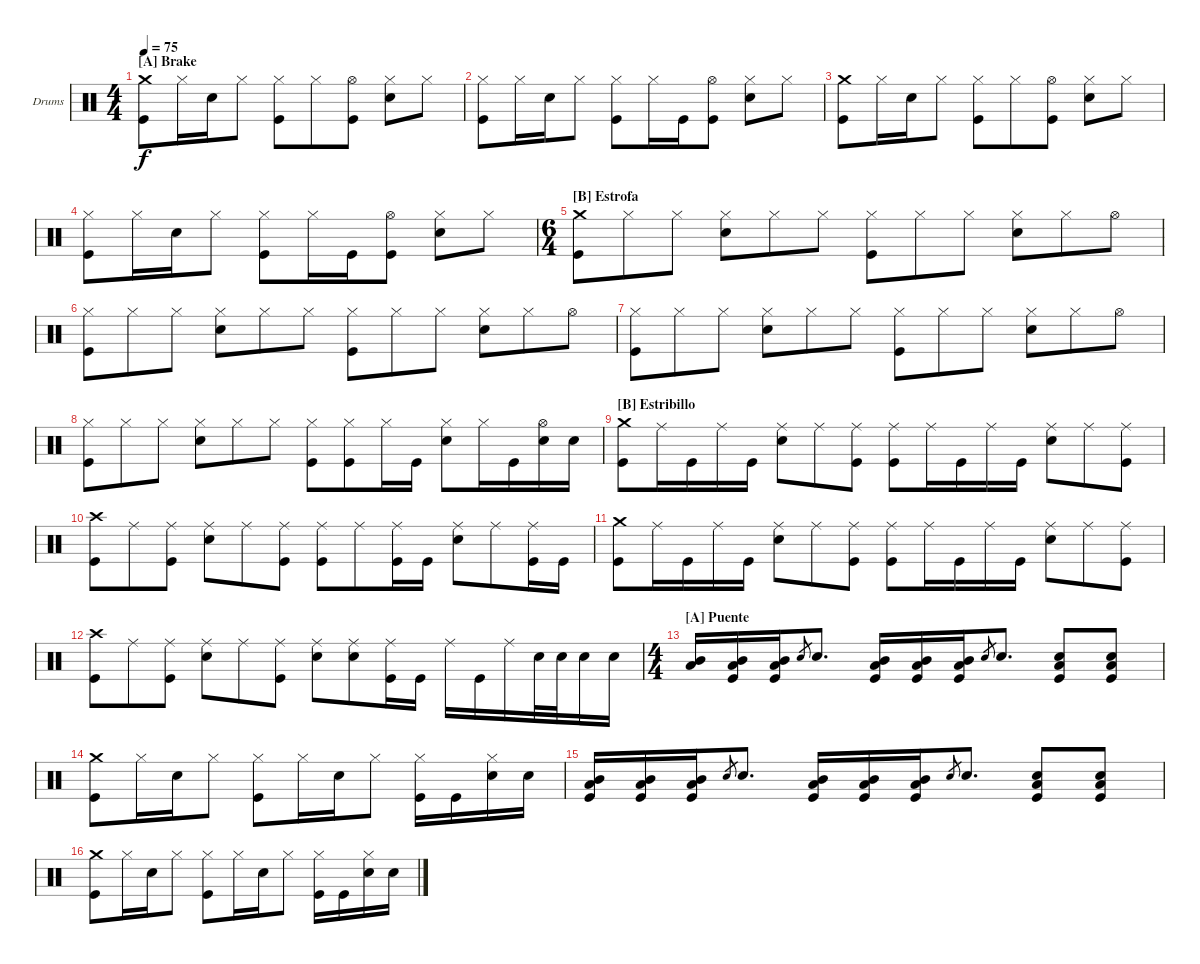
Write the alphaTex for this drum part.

\defaultSystemsLayout 4
\bracketExtendMode groupsimilarinstruments
\firstSystemTrackNameOrientation horizontal
\otherSystemsTrackNameOrientation horizontal
\track ("Drums" "Drums") {instrument percussion}
\staff {score}
\articulation defaults
\ts (4 4)
\beaming (8 3 3 3 3)
\section ("A" "Brake")
\tempo 75
\clef neutral
\ks c
("Crash medium (hit)" "Kick (hit)").8{dy f} "Hi-Hat (closed)".16 "Snare (hit) 2".16 "Hi-Hat (closed)".8 ("Hi-Hat (closed)" "Kick (hit)").8 "Hi-Hat (closed)".8 ("Hi-Hat (open)" "Kick (hit)").8 ("Hi-Hat (closed)" "Snare (hit) 2").8 "Hi-Hat (closed)".8 |
("Hi-Hat (closed)" "Kick (hit)").8 "Hi-Hat (closed)".16 "Snare (hit) 2".16 "Hi-Hat (closed)".8 ("Hi-Hat (closed)" "Kick (hit)").8 "Hi-Hat (closed)".16 "Kick (hit)".16 ("Hi-Hat (open)" "Kick (hit)").8 ("Hi-Hat (closed)" "Snare (hit) 2").8 "Hi-Hat (closed)".8 |
("Crash medium (hit)" "Kick (hit)").8 "Hi-Hat (closed)".16 "Snare (hit) 2".16 "Hi-Hat (closed)".8 ("Hi-Hat (closed)" "Kick (hit)").8 "Hi-Hat (closed)".8 ("Hi-Hat (open)" "Kick (hit)").8 ("Hi-Hat (closed)" "Snare (hit) 2").8 "Hi-Hat (closed)".8 |
("Hi-Hat (closed)" "Kick (hit)").8 "Hi-Hat (closed)".16 "Snare (hit) 2".16 "Hi-Hat (closed)".8 ("Hi-Hat (closed)" "Kick (hit)").8 "Hi-Hat (closed)".16 "Kick (hit)".16 ("Hi-Hat (open)" "Kick (hit)").8 ("Hi-Hat (closed)" "Snare (hit) 2").8 "Hi-Hat (closed)".8 |
\ts (6 4)
\beaming (8 3 3 3 3)
\section ("B" "Estrofa")
("Crash medium (hit)" "Kick (hit)").8 "Hi-Hat (closed)".8 "Hi-Hat (closed)".8 ("Hi-Hat (closed)" "Snare (hit) 2").8 "Hi-Hat (closed)".8 "Hi-Hat (closed)".8 ("Hi-Hat (closed)" "Kick (hit)").8 "Hi-Hat (closed)".8 "Hi-Hat (closed)".8 ("Hi-Hat (closed)" "Snare (hit) 2").8 "Hi-Hat (closed)".8 "Hi-Hat (open)".8 |
("Hi-Hat (closed)" "Kick (hit)").8 "Hi-Hat (closed)".8 "Hi-Hat (closed)".8 ("Hi-Hat (closed)" "Snare (hit) 2").8 "Hi-Hat (closed)".8 "Hi-Hat (closed)".8 ("Hi-Hat (closed)" "Kick (hit)").8 "Hi-Hat (closed)".8 "Hi-Hat (closed)".8 ("Hi-Hat (closed)" "Snare (hit) 2").8 "Hi-Hat (closed)".8 "Hi-Hat (open)".8 |
("Hi-Hat (closed)" "Kick (hit)").8 "Hi-Hat (closed)".8 "Hi-Hat (closed)".8 ("Hi-Hat (closed)" "Snare (hit) 2").8 "Hi-Hat (closed)".8 "Hi-Hat (closed)".8 ("Hi-Hat (closed)" "Kick (hit)").8 "Hi-Hat (closed)".8 "Hi-Hat (closed)".8 ("Hi-Hat (closed)" "Snare (hit) 2").8 "Hi-Hat (closed)".8 "Hi-Hat (open)".8 |
("Hi-Hat (closed)" "Kick (hit)").8 "Hi-Hat (closed)".8 "Hi-Hat (closed)".8 ("Hi-Hat (closed)" "Snare (hit) 2").8 "Hi-Hat (closed)".8 "Hi-Hat (closed)".8 ("Hi-Hat (closed)" "Kick (hit)").8 ("Hi-Hat (closed)" "Kick (hit)").8 "Hi-Hat (closed)".16 "Kick (hit)".16 ("Hi-Hat (closed)" "Snare (hit) 2").8 "Hi-Hat (closed)".16 "Kick (hit)".16 ("Hi-Hat (open)" "Snare (hit) 2").16 "Snare (hit) 2".16 |
\section ("B" "Estribillo")
("Crash medium (hit)" "Kick (hit)").8 "Ride (middle)".16 "Kick (hit)".16 "Ride (middle)".16 "Kick (hit)".16 ("Ride (middle)" "Snare (hit) 2").8 "Ride (middle)".8 ("Ride (middle)" "Kick (hit)").8 ("Ride (middle)" "Kick (hit)").8 "Ride (middle)".16 "Kick (hit)".16 "Ride (middle)".16 "Kick (hit)".16 ("Ride (middle)" "Snare (hit) 2").8 "Ride (middle)".8 ("Ride (middle)" "Kick (hit)").8 |
("Crash high (hit)" "Kick (hit)").8 "Ride (middle)".8 ("Ride (middle)" "Kick (hit)").8 ("Ride (middle)" "Snare (hit) 2").8 "Ride (middle)".8 ("Ride (middle)" "Kick (hit)").8 ("Ride (middle)" "Kick (hit)").8 "Ride (middle)".8 ("Ride (middle)" "Kick (hit)").16 "Kick (hit)".16 ("Ride (middle)" "Snare (hit) 2").8 "Ride (middle)".8 ("Ride (middle)" "Kick (hit)").16 "Kick (hit)".16 |
("Crash medium (hit)" "Kick (hit)").8 "Ride (middle)".16 "Kick (hit)".16 "Ride (middle)".16 "Kick (hit)".16 ("Ride (middle)" "Snare (hit) 2").8 "Ride (middle)".8 ("Ride (middle)" "Kick (hit)").8 ("Ride (middle)" "Kick (hit)").8 "Ride (middle)".16 "Kick (hit)".16 "Ride (middle)".16 "Kick (hit)".16 ("Ride (middle)" "Snare (hit) 2").8 "Ride (middle)".8 ("Ride (middle)" "Kick (hit)").8 |
("Crash high (hit)" "Kick (hit)").8 "Ride (middle)".8 ("Ride (middle)" "Kick (hit)").8 ("Ride (middle)" "Snare (hit) 2").8 "Ride (middle)".8 ("Ride (middle)" "Kick (hit)").8 ("Ride (middle)" "Snare (hit) 2").8 ("Ride (middle)" "Snare (hit) 2").8 ("Ride (middle)" "Kick (hit)").16 "Kick (hit)".16 "Ride (middle)".16 "Kick (hit)".16 "Ride (middle)".16 "Snare (hit) 2".32 "Snare (hit) 2".32 "Snare (hit) 2".16 "Snare (hit) 2".16 |
\ts (4 4)
\beaming (8 3 3 3 3)
\section ("A" "Puente")
("Mid Tom (hit)" "Low Tom (hit)").16 ("Mid Tom (hit)" "Low Tom (hit)" "Kick (hit)").16 ("Mid Tom (hit)" "Low Tom (hit)" "Kick (hit)").16 "Snare (hit) 2".8{gr} "Snare (hit) 2".8{d} ("Mid Tom (hit)" "Low Tom (hit)" "Kick (hit)").16 ("Mid Tom (hit)" "Low Tom (hit)" "Kick (hit)").16 ("Mid Tom (hit)" "Low Tom (hit)" "Kick (hit)").16 "Snare (hit) 2".8{gr} "Snare (hit) 2".8{d} ("Low Tom (hit)" "Snare (hit) 2" "Kick (hit)").8 ("Low Tom (hit)" "Snare (hit) 2" "Kick (hit)").8 |
("Crash medium (hit)" "Kick (hit)").8 "Hi-Hat (closed)".16 "Snare (hit) 2".16 "Hi-Hat (closed)".8 ("Hi-Hat (closed)" "Kick (hit)").8 "Hi-Hat (closed)".16 "Snare (hit) 2".16 "Hi-Hat (closed)".8 ("Hi-Hat (closed)" "Kick (hit)").16 "Kick (hit)".16 ("Hi-Hat (closed)" "Snare (hit) 2").16 "Snare (hit) 2".16 |
("Mid Tom (hit)" "Low Tom (hit)" "Kick (hit)").16 ("Mid Tom (hit)" "Low Tom (hit)" "Kick (hit)").16 ("Mid Tom (hit)" "Low Tom (hit)" "Kick (hit)").16 "Snare (hit) 2".8{gr} "Snare (hit) 2".8{d} ("Mid Tom (hit)" "Low Tom (hit)" "Kick (hit)").16 ("Mid Tom (hit)" "Low Tom (hit)" "Kick (hit)").16 ("Mid Tom (hit)" "Low Tom (hit)" "Kick (hit)").16 "Snare (hit) 2".8{gr} "Snare (hit) 2".8{d} ("Low Tom (hit)" "Snare (hit) 2" "Kick (hit)").8 ("Low Tom (hit)" "Snare (hit) 2" "Kick (hit)").8 |
("Crash medium (hit)" "Kick (hit)").8 "Hi-Hat (closed)".16 "Snare (hit) 2".16 "Hi-Hat (closed)".8 ("Hi-Hat (closed)" "Kick (hit)").8 "Hi-Hat (closed)".16 "Snare (hit) 2".16 "Hi-Hat (closed)".8 ("Hi-Hat (closed)" "Kick (hit)").16 "Kick (hit)".16 ("Hi-Hat (closed)" "Snare (hit) 2").16 "Snare (hit) 2".16
